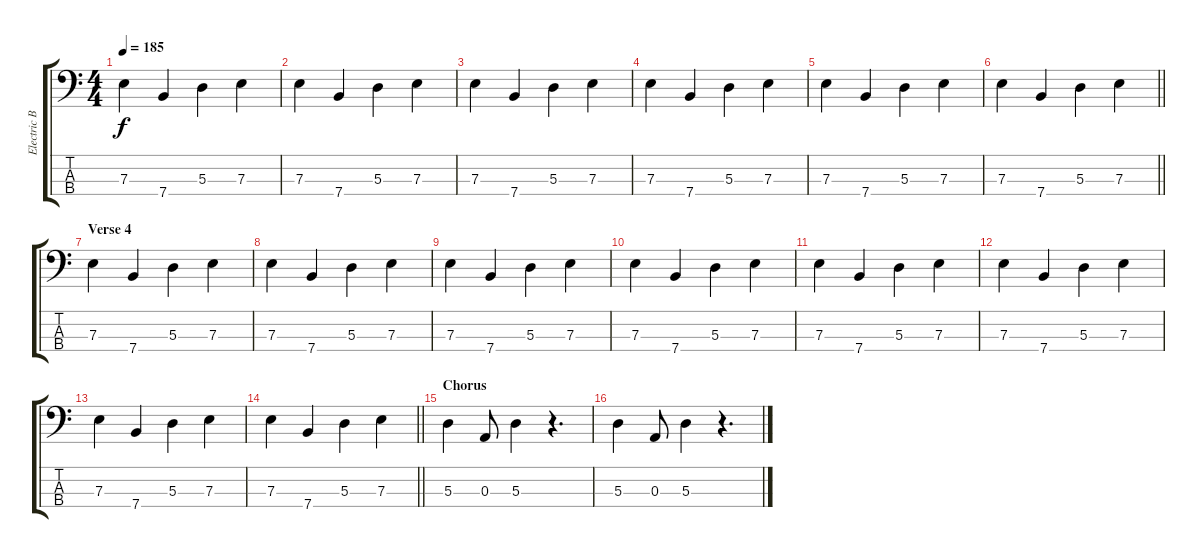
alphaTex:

\track ("Electric Bass" "Electric B") {instrument electricbassfinger}
\staff {score tabs}
\tuning (G2 D2 A1 E1) {hide}
\ts (4 4)
\tempo 185
\clef f4
\ks c
7.3.4{dy f} 7.4.4 5.3.4 7.3.4 |
7.3.4 7.4.4 5.3.4 7.3.4 |
7.3.4 7.4.4 5.3.4 7.3.4 |
7.3.4 7.4.4 5.3.4 7.3.4 |
7.3.4 7.4.4 5.3.4 7.3.4 |
\barLineRight lightlight
7.3.4 7.4.4 5.3.4 7.3.4 |
\section ("" "Verse 4")
7.3.4 7.4.4 5.3.4 7.3.4 |
7.3.4 7.4.4 5.3.4 7.3.4 |
7.3.4 7.4.4 5.3.4 7.3.4 |
7.3.4 7.4.4 5.3.4 7.3.4 |
7.3.4 7.4.4 5.3.4 7.3.4 |
7.3.4 7.4.4 5.3.4 7.3.4 |
7.3.4 7.4.4 5.3.4 7.3.4 |
\barLineRight lightlight
7.3.4 7.4.4 5.3.4 7.3.4 |
\section ("" "Chorus")
5.3.4 0.3.8 5.3.4 r.4{d} |
5.3.4 0.3.8 5.3.4 r.4{d}
